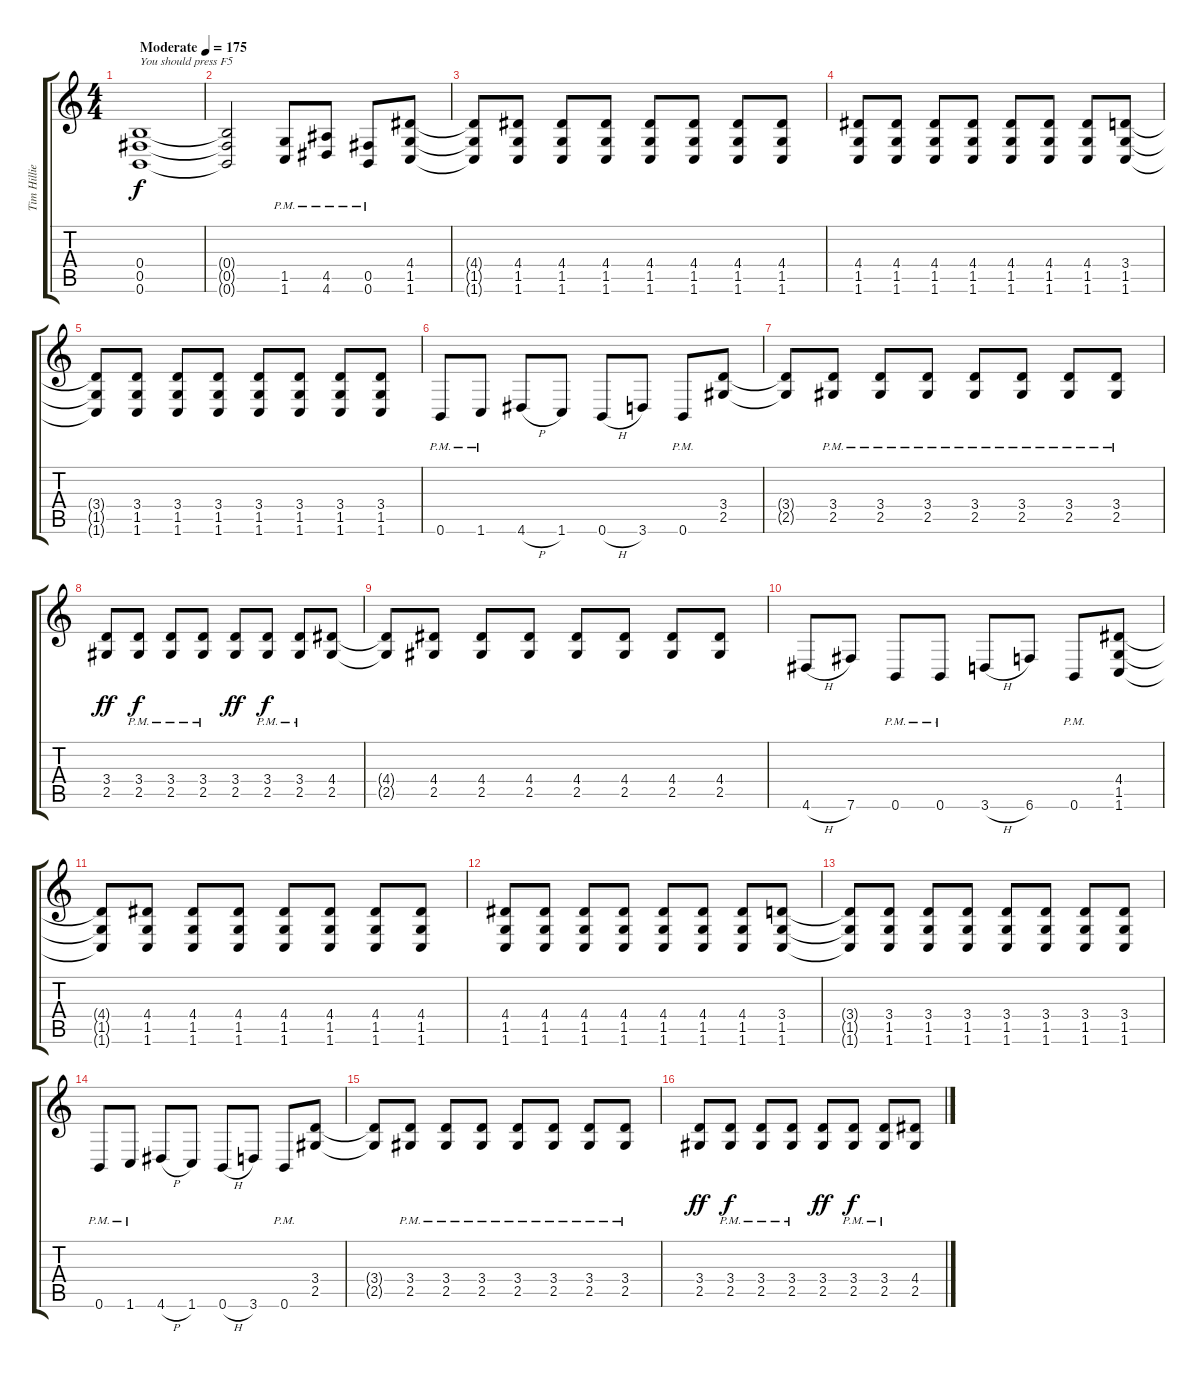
\track ("Tim Hillier-Brook" "Tim Hillie") {instrument distortionguitar}
\staff {score tabs}
\tuning (Db4 Ab3 E3 B2 Gb2 B1) {hide}
\ts (4 4)
\tempo (175 "Moderate")
\clef g2
\ks c
(0.4 0.5 0.6).1{txt "You should press F5" dy f instrument distortionguitar} |
(0.4{t} 0.5{t} 0.6{t}).2 (1.5{pm} 1.6{pm}).8 (4.5{pm} 4.6{pm}).8 (0.5{pm} 0.6{pm}).8 (4.4 1.5 1.6).8 |
(4.4{t} 1.5{t} 1.6{t}).8 (4.4 1.5 1.6).8 (4.4 1.5 1.6).8 (4.4 1.5 1.6).8 (4.4 1.5 1.6).8 (4.4 1.5 1.6).8 (4.4 1.5 1.6).8 (4.4 1.5 1.6).8 |
(4.4 1.5 1.6).8 (4.4 1.5 1.6).8 (4.4 1.5 1.6).8 (4.4 1.5 1.6).8 (4.4 1.5 1.6).8 (4.4 1.5 1.6).8 (4.4 1.5 1.6).8 (3.4 1.5 1.6).8 |
(3.4{t} 1.5{t} 1.6{t}).8 (3.4 1.5 1.6).8 (3.4 1.5 1.6).8 (3.4 1.5 1.6).8 (3.4 1.5 1.6).8 (3.4 1.5 1.6).8 (3.4 1.5 1.6).8 (3.4 1.5 1.6).8 |
0.6{pm}.8 1.6{pm}.8 4.6{h}.8 1.6.8 0.6{h}.8 3.6.8 0.6{pm}.8 (3.4 2.5).8 |
(3.4{t} 2.5{t}).8 (3.4{pm} 2.5{pm}).8 (3.4{pm} 2.5{pm}).8 (3.4{pm} 2.5{pm}).8 (3.4{pm} 2.5{pm}).8 (3.4{pm} 2.5{pm}).8 (3.4{pm} 2.5{pm}).8 (3.4{pm} 2.5{pm}).8 |
(3.4 2.5).8{dy ff} (3.4{pm} 2.5{pm}).8{dy f} (3.4{pm} 2.5{pm}).8 (3.4{pm} 2.5{pm}).8 (3.4 2.5).8{dy ff} (3.4{pm} 2.5{pm}).8{dy f} (3.4{pm} 2.5{pm}).8 (4.4 2.5).8 |
(4.4{t} 2.5{t}).8 (4.4 2.5).8 (4.4 2.5).8 (4.4 2.5).8 (4.4 2.5).8 (4.4 2.5).8 (4.4 2.5).8 (4.4 2.5).8 |
4.6{h}.8 7.6.8 0.6{pm}.8 0.6{pm}.8 3.6{h}.8 6.6.8 0.6{pm}.8 (4.4 1.5 1.6).8 |
(4.4{t} 1.5{t} 1.6{t}).8 (4.4 1.5 1.6).8 (4.4 1.5 1.6).8 (4.4 1.5 1.6).8 (4.4 1.5 1.6).8 (4.4 1.5 1.6).8 (4.4 1.5 1.6).8 (4.4 1.5 1.6).8 |
(4.4 1.5 1.6).8 (4.4 1.5 1.6).8 (4.4 1.5 1.6).8 (4.4 1.5 1.6).8 (4.4 1.5 1.6).8 (4.4 1.5 1.6).8 (4.4 1.5 1.6).8 (3.4 1.5 1.6).8 |
(3.4{t} 1.5{t} 1.6{t}).8 (3.4 1.5 1.6).8 (3.4 1.5 1.6).8 (3.4 1.5 1.6).8 (3.4 1.5 1.6).8 (3.4 1.5 1.6).8 (3.4 1.5 1.6).8 (3.4 1.5 1.6).8 |
0.6{pm}.8 1.6{pm}.8 4.6{h}.8 1.6.8 0.6{h}.8 3.6.8 0.6{pm}.8 (3.4 2.5).8 |
(3.4{t} 2.5{t}).8 (3.4{pm} 2.5{pm}).8 (3.4{pm} 2.5{pm}).8 (3.4{pm} 2.5{pm}).8 (3.4{pm} 2.5{pm}).8 (3.4{pm} 2.5{pm}).8 (3.4{pm} 2.5{pm}).8 (3.4{pm} 2.5{pm}).8 |
(3.4 2.5).8{dy ff} (3.4{pm} 2.5{pm}).8{dy f} (3.4{pm} 2.5{pm}).8 (3.4{pm} 2.5{pm}).8 (3.4 2.5).8{dy ff} (3.4{pm} 2.5{pm}).8{dy f} (3.4{pm} 2.5{pm}).8 (4.4 2.5).8
